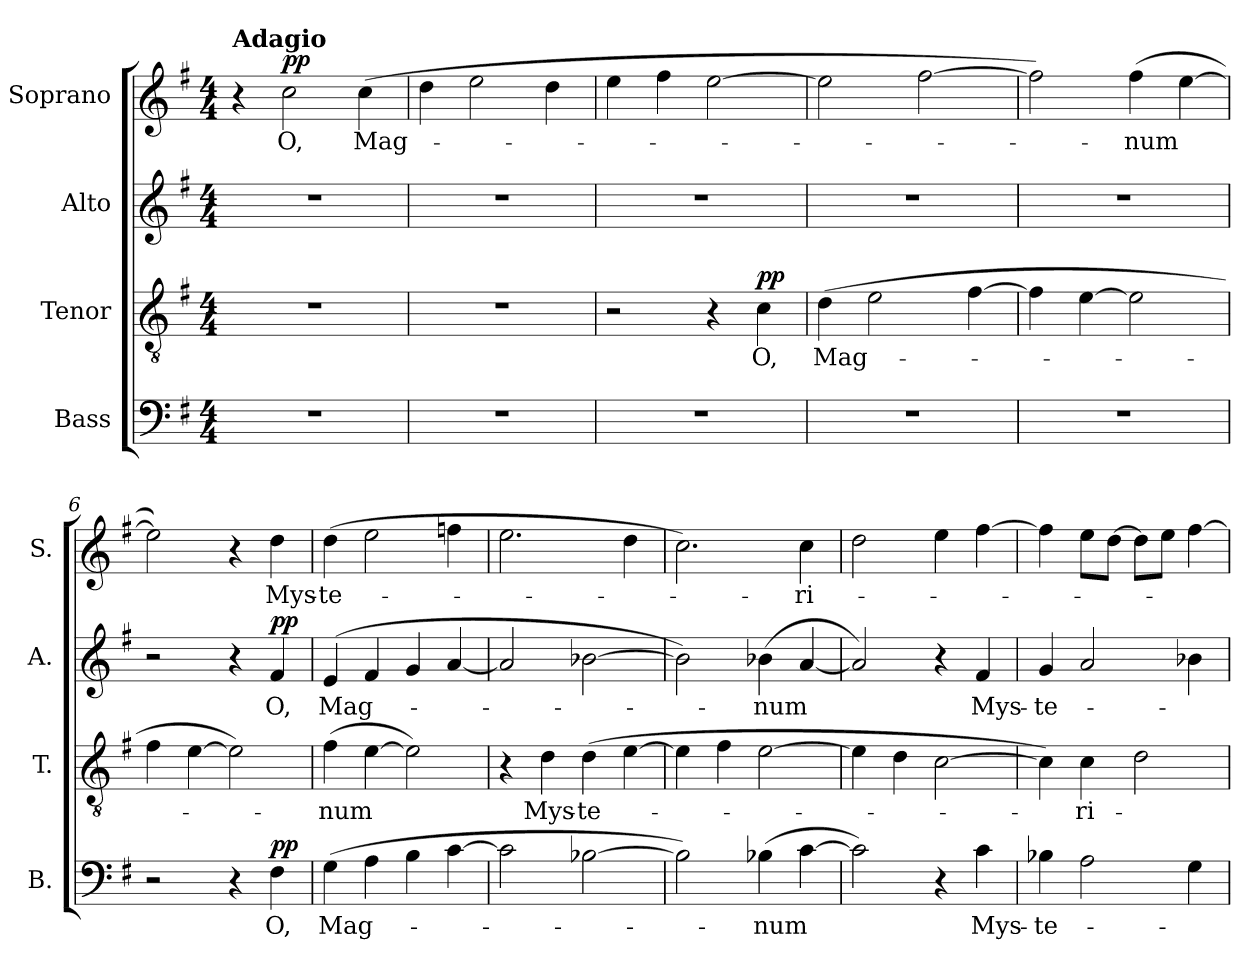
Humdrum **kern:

**kern	**text	**dynam	**kern	**text	**dynam	**kern	**text	**dynam	**kern	**text	**dynam
*part4	*part4	*part4	*part3	*part3	*part3	*part2	*part2	*part2	*part1	*part1	*part1
*staff4	*staff4	*staff4	*staff3	*staff3	*staff3	*staff2	*staff2	*staff2	*staff1	*staff1	*staff1
*I"Bass	*	*	*I"Tenor	*	*	*I"Alto	*	*	*I"Soprano	*	*
*I'B.	*	*	*I'T.	*	*	*I'A.	*	*	*I'S.	*	*
!!LO:PB:g=z
*clefF4	*	*	*clefGv2	*	*	*clefG2	*	*	*clefG2	*	*
*	*	*	*ITrd7c12	*	*	*	*	*	*	*	*
*k[f#]	*	*	*k[f#]	*	*	*k[f#]	*	*	*k[f#]	*	*
*e:	*	*	*e:	*	*	*e:	*	*	*e:	*	*
*M4/4	*	*	*M4/4	*	*	*M4/4	*	*	*M4/4	*	*
*MM60	*	*	*MM60	*	*	*MM60	*	*	*MM60	*	*
=1	=1	=1	=1	=1	=1	=1	=1	=1	=1	=1	=1
!	!	!	!	!	!	!	!	!	!LO:TX:a:B:t=Adagio	!	!
1r	.	.	1r	.	.	1r	.	.	4r	.	.
!	!	!	!	!	!	!	!	!	!	!LO:LY:b:color=#000000	!
.	.	.	.	.	.	.	.	.	2cci\	O,	pp
!	!	!	!	!	!	!	!	!	!	!LO:LY:b:color=#000000	!
.	.	.	.	.	.	.	.	.	(4cci\	Mag-	.
=2	=2	=2	=2	=2	=2	=2	=2	=2	=2	=2	=2
1r	.	.	1r	.	.	1r	.	.	4ddi\	.	.
.	.	.	.	.	.	.	.	.	2eei\	.	.
.	.	.	.	.	.	.	.	.	4ddi\	.	.
=3	=3	=3	=3	=3	=3	=3	=3	=3	=3	=3	=3
1r	.	.	2r	.	.	1r	.	.	4eei\	.	.
.	.	.	.	.	.	.	.	.	4ff#i\	.	.
.	.	.	4r	.	.	.	.	.	[>2eei\	.	.
!	!	!	!	!LO:LY:b:color=#000000	!	!	!	!	!	!	!
.	.	.	4Ci\	O,	pp	.	.	.	.	.	.
=4	=4	=4	=4	=4	=4	=4	=4	=4	=4	=4	=4
!	!	!	!	!LO:LY:b:color=#000000	!	!	!	!	!	!	!
1r	.	.	(4Di\	Mag-	.	1r	.	.	2eei\]	.	.
.	.	.	2Ei\	.	.	.	.	.	.	.	.
.	.	.	.	.	.	.	.	.	[>2ff#i\	.	.
.	.	.	[>4F#i\	.	.	.	.	.	.	.	.
=5	=5	=5	=5	=5	=5	=5	=5	=5	=5	=5	=5
1r	.	.	4F#i\]	.	.	1r	.	.	2ff#i\])	.	.
.	.	.	[>4Ei\	.	.	.	.	.	.	.	.
!	!	!	!	!	!	!	!	!	!	!LO:LY:b:color=#000000	!
.	.	.	2Ei\]	.	.	.	.	.	(4ff#i\	-num	.
.	.	.	.	.	.	.	.	.	[>4eei\	.	.
=6	=6	=6	=6	=6	=6	=6	=6	=6	=6	=6	=6
2r	.	.	4F#i\	.	.	2r	.	.	2eei\])	.	.
.	.	.	[>4Ei\	.	.	.	.	.	.	.	.
4r	.	.	2Ei\])	.	.	4r	.	.	4r	.	.
!	!LO:LY:b:color=#000000	!	!	!	!	!	!	!	!	!	!
!	!	!	!	!	!	!	!LO:LY:b:color=#000000	!	!	!	!
!	!	!	!	!	!	!	!	!	!	!LO:LY:b:color=#000000	!
4F#i\	O,	pp	.	.	.	4f#i/	O,	pp	4ddi\	Mys-	.
=7	=7	=7	=7	=7	=7	=7	=7	=7	=7	=7	=7
!	!LO:LY:b:color=#000000	!	!	!	!	!	!	!	!	!	!
!	!	!	!	!LO:LY:b:color=#000000	!	!	!	!	!	!	!
!	!	!	!	!	!	!	!LO:LY:b:color=#000000	!	!	!	!
!	!	!	!	!	!	!	!	!	!	!LO:LY:b:color=#000000	!
(4Gi\	Mag-	.	(4F#i\	-num	.	(4ei/	Mag-	.	(4ddi\	-te-	.
4Ai\	.	.	[>4Ei\	.	.	4f#i/	.	.	2eei\	.	.
4Bi\	.	.	2Ei\])	.	.	4gi/	.	.	.	.	.
[>4ci\	.	.	.	.	.	[<4ai/	.	.	4ffni\	.	.
!!LO:LB:g=z
=8	=8	=8	=8	=8	=8	=8	=8	=8	=8	=8	=8
2ci\]	.	.	4r	.	.	2ai/]	.	.	2.eei\	.	.
!	!	!	!	!LO:LY:b:color=#000000	!	!	!	!	!	!	!
.	.	.	4Di\	Mys-	.	.	.	.	.	.	.
!	!	!	!	!LO:LY:b:color=#000000	!	!	!	!	!	!	!
[>2B-Xi\	.	.	(4Di\	-te-	.	[>2b-Xi\	.	.	.	.	.
.	.	.	[>4Ei\	.	.	.	.	.	4ddi\	.	.
=9	=9	=9	=9	=9	=9	=9	=9	=9	=9	=9	=9
2B-i\])	.	.	4Ei\]	.	.	2b-i\])	.	.	2.cci\)	.	.
.	.	.	4F#i\	.	.	.	.	.	.	.	.
!	!LO:LY:b:color=#000000	!	!	!	!	!	!	!	!	!	!
!	!	!	!	!	!	!	!LO:LY:b:color=#000000	!	!	!	!
(4B-Xi\	-num	.	[>2Ei\	.	.	(4b-Xi\	-num	.	.	.	.
!	!	!	!	!	!	!	!	!	!	!LO:LY:b:color=#000000	!
[>4ci\	.	.	.	.	.	[<4ai/	.	.	4cci\	-ri-	.
=10	=10	=10	=10	=10	=10	=10	=10	=10	=10	=10	=10
2ci\])	.	.	4Ei\]	.	.	2ai/])	.	.	2ddi\	.	.
.	.	.	4Di\	.	.	.	.	.	.	.	.
4r	.	.	[>2Ci\	.	.	4r	.	.	4eei\	.	.
!	!LO:LY:b:color=#000000	!	!	!	!	!	!	!	!	!	!
!	!	!	!	!	!	!	!LO:LY:b:color=#000000	!	!	!	!
4ci\	Mys-	.	.	.	.	4f#i/	Mys-	.	[>4ff#i\	.	.
=11	=11	=11	=11	=11	=11	=11	=11	=11	=11	=11	=11
!	!LO:LY:b:color=#000000	!	!	!	!	!	!	!	!	!	!
!	!	!	!	!	!	!	!LO:LY:b:color=#000000	!	!	!	!
4B-Xi\	-te-	.	4Ci\])	.	.	4gi/	-te-	.	4ff#i\]	.	.
!	!	!	!	!LO:LY:b:color=#000000	!	!	!	!	!	!	!
2Ai\	.	.	4Ci\	-ri-	.	2ai/	.	.	8eei\L	.	.
.	.	.	.	.	.	.	.	.	[>8ddi\J	.	.
.	.	.	2Di\	.	.	.	.	.	8ddi\L]	.	.
.	.	.	.	.	.	.	.	.	8eei\J	.	.
4Gi\	.	.	.	.	.	4b-Xi\	.	.	[>4ff#i\	.	.
=	=	=	=	=	=	=	=	=	=	=	=
*-	*-	*-	*-	*-	*-	*-	*-	*-	*-	*-	*-
